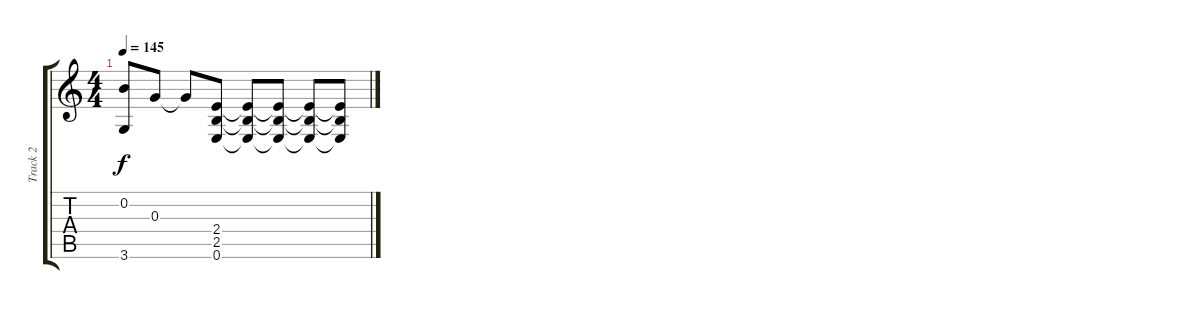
\track ("Track 2" "Track 2") {instrument acousticguitarsteel}
\staff {score tabs}
\tuning (E4 B3 G3 D3 A2 E2) {hide}
\ts (4 4)
\tempo 145
\clef g2
\ks c
(0.2 3.6).8{dy f} 0.3.8 0.3{t}.8 (2.4 2.5 0.6).8 (2.4{t} 2.5{t} 0.6{t}).8 (2.4{t} 2.5{t} 0.6{t}).8 (2.4{t} 2.5{t} 0.6{t}).8 (2.4{t} 2.5{t} 0.6{t}).8
